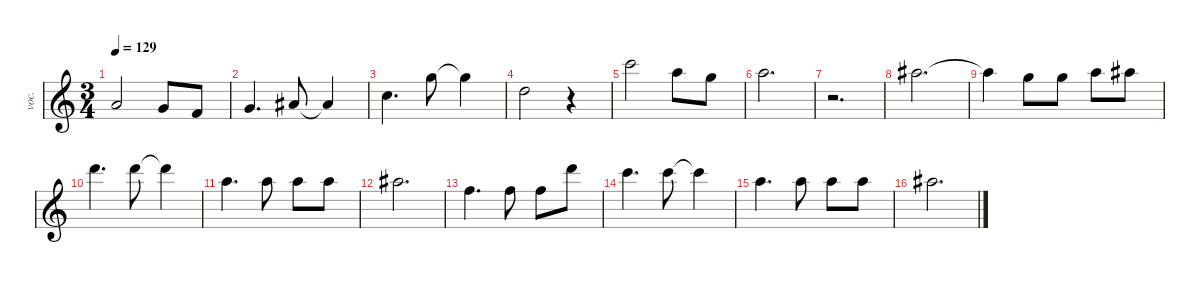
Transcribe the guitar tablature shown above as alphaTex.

\defaultSystemsLayout 4
\hideDynamics
\bracketExtendMode nobrackets
\otherSystemsTrackNameOrientation horizontal
\track ("Vocal" "voc.") {instrument acousticgrandpiano}
\staff {score}
\tuning (E4 B3 G3 D3 A2 E2)
\ts (3 4)
\tempo 129
\clef g2
\ks c
14.3.2{dy fff} 17.4.8 15.4.8 |
17.4.4{d} 15.3{acc #}.8 15.3{t acc #}.4 |
13.2.4{d} 15.1.8 15.1{t}.4 |
15.2.2 r.4 |
20.1.2 17.1.8 15.1.8 |
17.1.2{d} |
r.2{d} |
18.1{acc #}.2{d} |
18.1{t acc #}.4 15.1.8 15.1.8 17.1.8 18.1{acc #}.8 |
22.1.4{d} 22.1.8 22.1{t}.4 |
17.1.4{d} 17.1.8 17.1.8 17.1.8 |
18.1{acc #}.2{d} |
13.1.4{d} 13.1.8 13.1.8 22.1.8 |
20.1.4{d} 20.1.8 20.1{t}.4 |
17.1.4{d} 17.1.8 17.1.8 17.1.8 |
18.1{acc #}.2{d}
